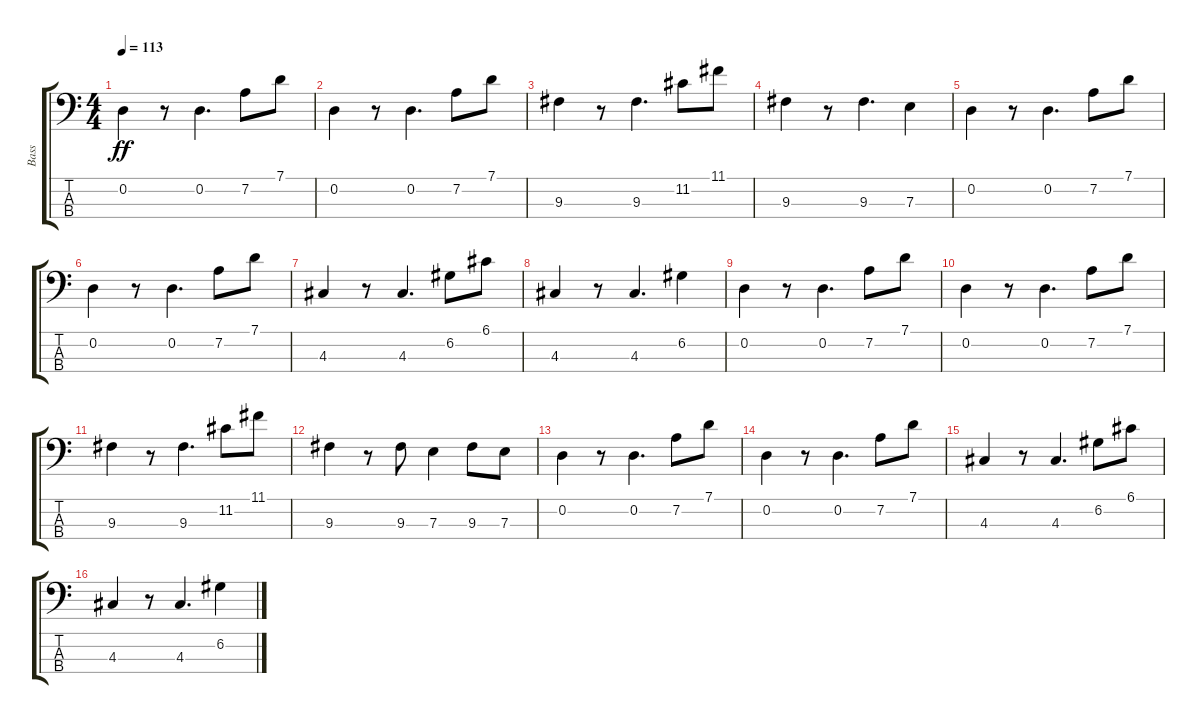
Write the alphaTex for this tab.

\track ("Bass" "Bass") {instrument acousticbass}
\staff {score tabs}
\tuning (G2 D2 A1 E1) {hide}
\ts (4 4)
\tempo 113
\clef f4
\ks c
0.2.4{dy ff} r.8 0.2.4{d} 7.2.8 7.1.8 |
0.2.4 r.8 0.2.4{d} 7.2.8 7.1.8 |
9.3.4 r.8 9.3.4{d} 11.2.8 11.1.8 |
9.3.4 r.8 9.3.4{d} 7.3.4 |
0.2.4 r.8 0.2.4{d} 7.2.8 7.1.8 |
0.2.4 r.8 0.2.4{d} 7.2.8 7.1.8 |
4.3.4 r.8 4.3.4{d} 6.2.8 6.1.8 |
4.3.4 r.8 4.3.4{d} 6.2.4 |
0.2.4 r.8 0.2.4{d} 7.2.8 7.1.8 |
0.2.4 r.8 0.2.4{d} 7.2.8 7.1.8 |
9.3.4 r.8 9.3.4{d} 11.2.8 11.1.8 |
9.3.4 r.8 9.3.8 7.3.4 9.3.8 7.3.8 |
0.2.4 r.8 0.2.4{d} 7.2.8 7.1.8 |
0.2.4 r.8 0.2.4{d} 7.2.8 7.1.8 |
4.3.4 r.8 4.3.4{d} 6.2.8 6.1.8 |
4.3.4 r.8 4.3.4{d} 6.2.4
